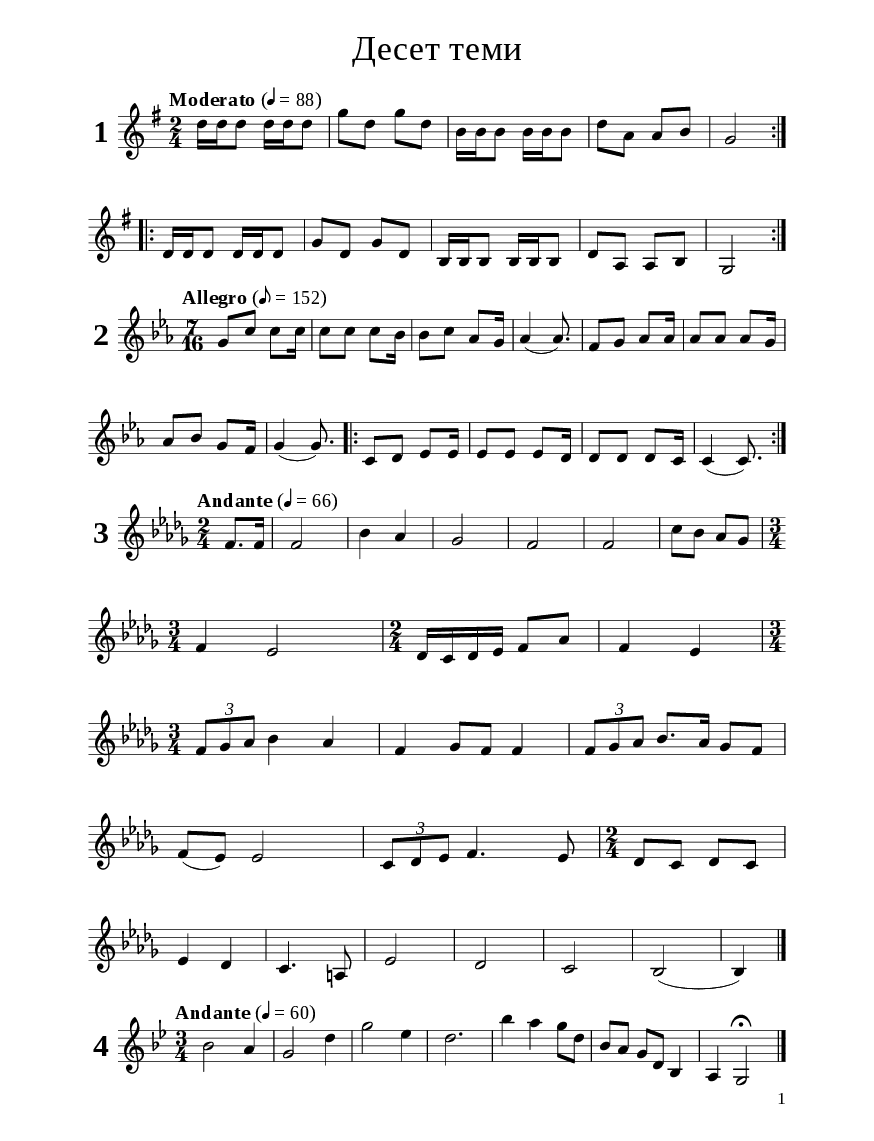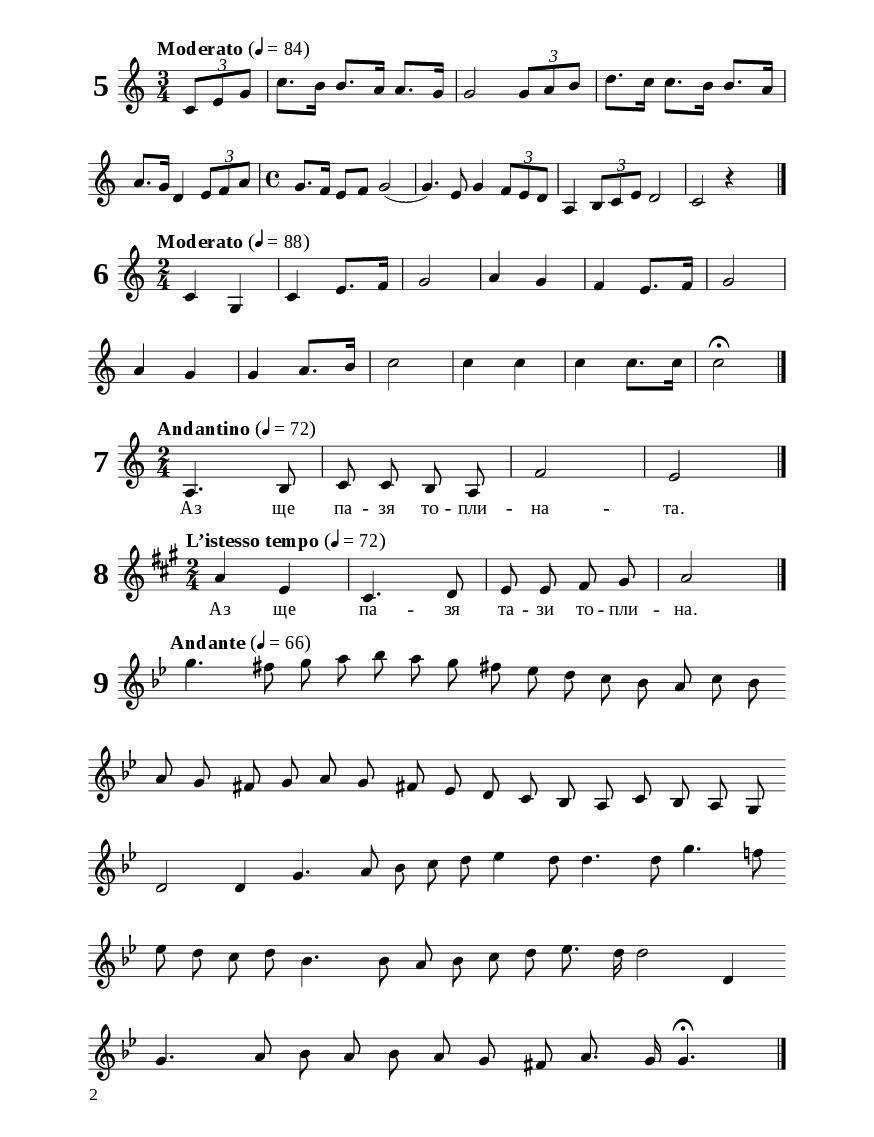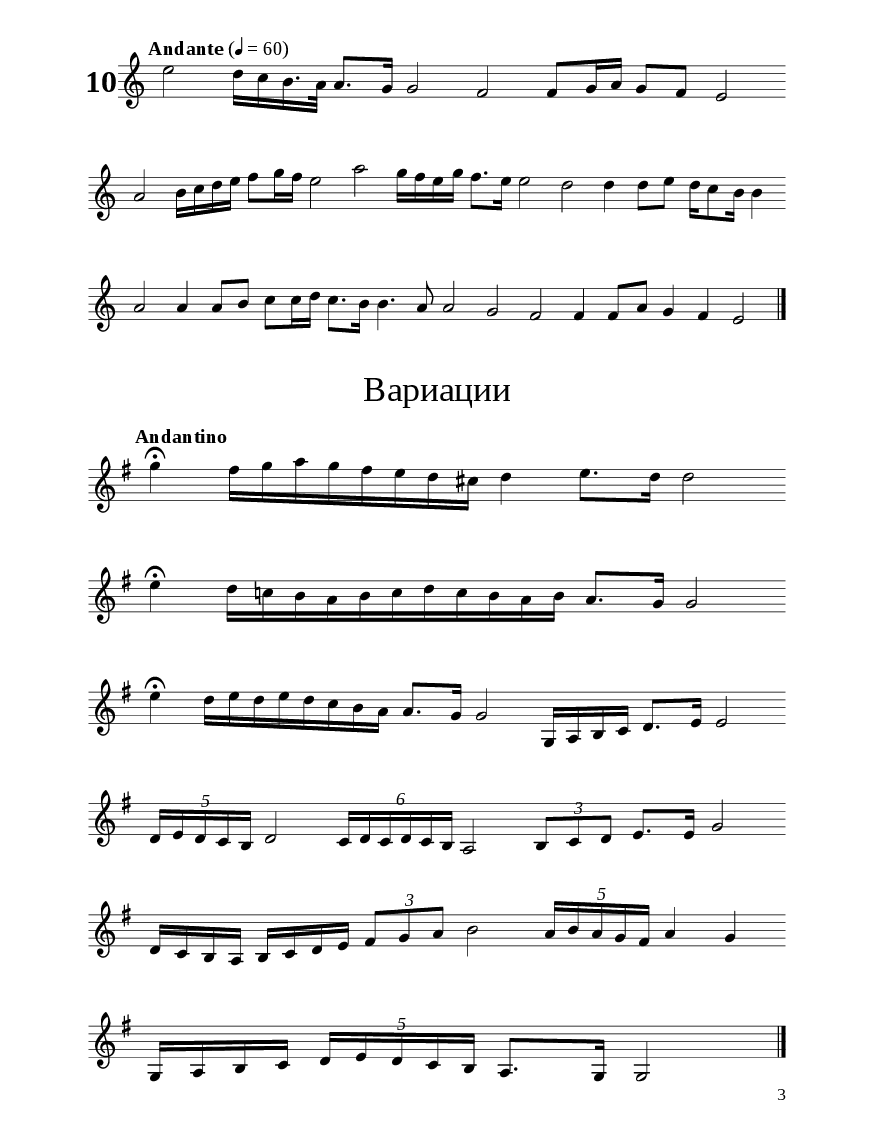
\version "2.24.3"

% include paper part and global functions
\include "include/globals.ily"
\bookpart {
  \label #'ref182
  \tocItem \markup "Десет теми"
  \paper {
    print-all-headers = ##t
    print-page-number = ##t
    print-first-page-number = ##t

    % put page numbers on the bottom
    oddHeaderMarkup = \markup ""
    evenHeaderMarkup = \markup ""
    oddFooterMarkup = \markup
    \fill-line {
      ""
      \if \should-print-page-number \fromproperty #'page:page-number-string
    }
    evenFooterMarkup = \markup
    \fill-line {
      \if \should-print-page-number \fromproperty #'page:page-number-string
      ""
    }

    left-margin = 1.5\cm
    right-margin = 1.5\cm
    top-margin = 1.6\cm
    bottom-margin = 1.2\cm
    ragged-bottom = ##t % do not spread the staves to fill the whole vertical space

    % change distance between staves
    system-system-spacing =
    #'((basic-distance . 16)
       (minimum-distance . 6)
       (padding . 1)
       (stretchability . 10))

    score-markup-spacing =
    #'((basic-distance . 6)
       (minimum-distance . 6)
       (padding . 1)
       (stretchability . 6))
  }

  \header {
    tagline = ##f
  }
%%%%

  \score {
    %1
        \version "2.24.3"
    \layout {
      indent = 0.5\cm % first line indentation
      ragged-last = ##f % do spread last line to fill the whole space
      \override Staff.BarLine.thick-thickness = #4 %make the end and repeat bars tiner 
      \context {
        \Score
        \omit BarNumber %remove bar numbers
         \override MetronomeMark.font-size = #1.5
         \override TupletNumber.font-size = #0.4 % increase the triol number

        
      } % context

      \context {
        % change staff size
        \Staff
        \override StaffSymbol.thickness = #0.5
        \override BarLine.hair-thickness = #1

        %\override StaffSymbol.ledger-line-thickness = #'(0 . 0)
      }
    } % layout


    \new Voice \absolute {
      \clef treble
      \key g \major
      \time 2/4
      \tempoFunc "Moderato" 4 "88"
      \autoBeamOff
      \set Staff.instrumentName = \markup \bold \fontsize #+5 {"1"}


      d''16 [  d''16  d''8 ]  d''16
      [  d''16  d''8 ] | % 2
      g''8 [  d''8 ]  g''8 [  d''8
      ] | % 3
      b'16 [  b'16  b'8 ]  b'16 [
      b'16  b'8 ] | % 4
      d''8 [  a'8 ]  a'8 [  b'8 ] | % 5
      g'2
      \bar ":|.|:"
      \break

      | % 6
      d'16 [  d'16  d'8 ]  d'16 [
      d'16  d'8 ] | % 7
      g'8 [  d'8 ]  g'8 [  d'8 ] | % 8
      b16 [  b16  b8 ]  b16 [  b16
      b8 ] | % 9
      d'8 [  a8 ]  a8 [  b8 ] |
      g2
      \bar ":|."
      | % 11
    }

    %    \addlyrics {}

    \header {
      title = \titleFunc #'ref_desc_15 "Десет теми" "Deset temi  –  Zehn Themen"
    }

    \midi{}

  } % score



  \score {
    %2
        \version "2.24.3"
    \layout {
      indent = 0.5\cm % first line indentation
      ragged-last = ##f % do spread last line to fill the whole space
      \override Staff.BarLine.thick-thickness = #4 %make the end and repeat bars tiner 
      \context {
        \Score
        \omit BarNumber %remove bar numbers
         \override MetronomeMark.font-size = #1.5
         \override TupletNumber.font-size = #0.4 % increase the triol number

        
      } % context

      \context {
        % change staff size
        \Staff
        \override StaffSymbol.thickness = #0.5
        \override BarLine.hair-thickness = #1

        %\override StaffSymbol.ledger-line-thickness = #'(0 . 0)
      }
    } % layout


    \new Voice \absolute {
      \clef treble
      \key c \minor
      \time 7/16

      \tempoFunc "Allegro" 8 "152"
      \autoBeamOff
      \set Staff.instrumentName = \markup \bold \fontsize #+5 {"2"}

      g'8 [  c''8 ]  c''8 [  c''16 ] | % 12
      c''8 [  c''8 ]  c''8 [  bes'16
      ] | % 13
      bes'8 [  c''8 ]  as'8 [  g'16 ] | % 14
      as'4 (  as'8. ) | % 15
      f'8 [  g'8 ]  as'8 [  as'16 ] | % 16
      as'8 [  as'8 ]  as'8 [  g'16 ] \break | % 17
      as'8 [  bes'8 ]  g'8 [  f'16 ] | % 18
      g'4 (  g'8. ) \bar ".|:"
      | % 19
      c'8 [  d'8 ]  es'8 [  es'16 ] |

      es'8 [  es'8 ]  es'8 [  d'16 ] | % 21
      d'8 [  d'8 ]  d'8 [  c'16 ] | % 22
      c'4 (  c'8. ) |
      \bar ":|."
    }

    %    \addlyrics {}

    \midi{}

  } % score




  \score {
    %3
        \version "2.24.3"
    \layout {
      indent = 0.5\cm % first line indentation
      ragged-last = ##f % do spread last line to fill the whole space
      \override Staff.BarLine.thick-thickness = #4 %make the end and repeat bars tiner 
      \context {
        \Score
        \omit BarNumber %remove bar numbers
         \override MetronomeMark.font-size = #1.5
         \override TupletNumber.font-size = #0.4 % increase the triol number

        
      } % context

      \context {
        % change staff size
        \Staff
        \override StaffSymbol.thickness = #0.5
        \override BarLine.hair-thickness = #1

        %\override StaffSymbol.ledger-line-thickness = #'(0 . 0)
      }
    } % layout


    \new Voice \absolute {
      \clef treble
      \key bes \minor
      \time 2/4
      \tempoFunc "Andante" 4 "66"
      \partial 4
      \set Staff.instrumentName = \markup \bold \fontsize #+5 {"3"}

      f'8. f'16 | % 2
      f'2 | % 3
      bes'4  as'4 | % 4
      ges'2 | % 5
      f'2 | % 6
      f'2  | % 7
      c''8  bes'8  as'8  ges'8 \break  | % 8
      \time 3/4  | % 8
      f'4  es'2 | % 9
      \time 2/4  | % 9

      des'16
      c'16 des'16  es'16
      f'8  as'8 |
      f'4 es'4 \break | % 11
      \time 3/4  | % 11
      \times 2/3  {
        f'8 ges'8
        as'8
      }
      bes'4  as'4 | % 12
      f'4  ges'8  [  f'8  ]  f'4 | % 13
      \times 2/3  {
        f'8  ges'8
        as'8
      }
      bes'8.  as'16  ges'8  f'8 \break | % 14
      f'8 ( [  es'8 ) ]  es'2
      | % 15

      \times 2/3  {
        c'8  des'8  es'8
      }
      f'4.  es'8 | % 16
      \time 2/4  | % 16
      des'8  c'8
      des'8  c'8 \break | % 17
      es'4  des'4 | % 18
      c'4.  a8 | % 19
      es'2 |
      des'2 | % 21
      c'2 | % 22
      bes2 ( | bes4 )\bar "|."
    }

    %    \addlyrics {}

    \midi{}

  } % score




  \score {
    %3
        \version "2.24.3"
    \layout {
      indent = 0.5\cm % first line indentation
      ragged-last = ##f % do spread last line to fill the whole space
      \override Staff.BarLine.thick-thickness = #4 %make the end and repeat bars tiner 
      \context {
        \Score
        \omit BarNumber %remove bar numbers
         \override MetronomeMark.font-size = #1.5
         \override TupletNumber.font-size = #0.4 % increase the triol number

        
      } % context

      \context {
        % change staff size
        \Staff
        \override StaffSymbol.thickness = #0.5
        \override BarLine.hair-thickness = #1

        %\override StaffSymbol.ledger-line-thickness = #'(0 . 0)
      }
    } % layout


    \new Voice \absolute {
      \clef treble
      \key g \minor
      \time 3/4
      \tempoFunc "Andante" 4 "60"
      \autoBeamOff
      \set Staff.instrumentName = \markup \bold \fontsize #+5 {"4"}

      bes'2  a'4 | % 24
      g'2  d''4 | % 25
      g''2  es''4 | % 26
      d''2. | % 27
      bes''4  a''4  g''8 [  d''8 ] | % 28
      bes'8 [  a'8 ]  g'8 [  d'8 ]
      bes4 | % 29
      a4  g2 ^\fermata \bar "|."
      |
    }

    \midi{}

  } % score



  \score {
    %4
        \version "2.24.3"
    \layout {
      indent = 0.5\cm % first line indentation
      ragged-last = ##f % do spread last line to fill the whole space
      \override Staff.BarLine.thick-thickness = #4 %make the end and repeat bars tiner 
      \context {
        \Score
        \omit BarNumber %remove bar numbers
         \override MetronomeMark.font-size = #1.5
         \override TupletNumber.font-size = #0.4 % increase the triol number

        
      } % context

      \context {
        % change staff size
        \Staff
        \override StaffSymbol.thickness = #0.5
        \override BarLine.hair-thickness = #1

        %\override StaffSymbol.ledger-line-thickness = #'(0 . 0)
      }
    } % layout


    \new Voice \absolute {
      \set Staff.instrumentName = \markup \bold \fontsize #+5 {"5"}
      \key c \major
      \time 3/4
      \tempoFunc "Moderato" 4 "84"
      \once \omit TupletBracket
      \partial 4
      \times 2/3  {
        c'8 [  e'8  g'8 ]
      } | % 31
      c''8. [  b'16 ]  b'8. [  a'16 ]
      a'8. [  g'16 ] | % 32
      g'2 \once \omit TupletBracket
      \times 2/3  {
        g'8 [  a'8  b'8 ]
      }
      | % 33
      d''8. [  c''16 ]  c''8. [  b'16
      ]  b'8. [  a'16 ] \break | % 34
      a'8. [  g'16 ]  d'4 \once \omit TupletBracket
      \times 2/3  {
        e'8 [  f'8  a'8 ]
      }
      | % 35
      \time 4/4  | % 35
      g'8. [  f'16 ]  e'8 [  f'8 ]  g'2
      ( | % 36
      g'4. )  e'8  g'4 \once \omit TupletBracket
      \times 2/3  {
        f'8 [  e'8  d'8 ]
      }
      | % 37
      a4 \once \omit TupletBracket
      \times 2/3  {
        b8 [  c'8  e'8 ]
      }
      d'2 | % 38
      c'2 r4 s4 \bar "|."
      | % 39
    }

    %    \addlyrics {}

    \midi{}

  } % score



  \score {
    %5
        \version "2.24.3"
    \layout {
      indent = 0.5\cm % first line indentation
      ragged-last = ##f % do spread last line to fill the whole space
      \override Staff.BarLine.thick-thickness = #4 %make the end and repeat bars tiner 
      \context {
        \Score
        \omit BarNumber %remove bar numbers
         \override MetronomeMark.font-size = #1.5
         \override TupletNumber.font-size = #0.4 % increase the triol number

        
      } % context

      \context {
        % change staff size
        \Staff
        \override StaffSymbol.thickness = #0.5
        \override BarLine.hair-thickness = #1

        %\override StaffSymbol.ledger-line-thickness = #'(0 . 0)
      }
    } % layout


    \new Voice \absolute {
      \set Staff.instrumentName = \markup \bold \fontsize #+5 {"6"}
      \key c \major
      \time 2/4
      \tempoFunc "Moderato" 4 "88"
      \autoBeamOff
      c'4  g4 |
      c'4  e'8. [  f'16 ] | % 41
      g'2 | % 42
      a'4  g'4 | % 43
      f'4  e'8. [  f'16 ] | % 44
      g'2 \break | % 45
      a'4  g'4 | % 46
      g'4  a'8. [  b'16 ] | % 47
      c''2 | % 48
      c''4  c''4 | % 49
      c''4  c''8. [  c''16 ] |
      c''2\fermata \bar "|."

    }

    %    \addlyrics {}

    \midi{}

  } % score



  \score {
    %6
        \version "2.24.3"
    \layout {
      indent = 0.5\cm % first line indentation
      ragged-last = ##f % do spread last line to fill the whole space
      \override Staff.BarLine.thick-thickness = #4 %make the end and repeat bars tiner 
      \context {
        \Score
        \omit BarNumber %remove bar numbers
         \override MetronomeMark.font-size = #1.5
         \override TupletNumber.font-size = #0.4 % increase the triol number

        
      } % context

      \context {
        % change staff size
        \Staff
        \override StaffSymbol.thickness = #0.5
        \override BarLine.hair-thickness = #1

        %\override StaffSymbol.ledger-line-thickness = #'(0 . 0)
      }
    } % layout


    \new Voice \absolute {
      \set Staff.instrumentName = \markup \bold \fontsize #+5 {"7"}
      \key a \minor
      \time 2/4
      \tempoFunc "Andantino" 4 "72"
      \autoBeamOff
      a4. b8|
      c'8  c'8  b8  a8
      f'2 | % 54
      e'2 \bar "|."
      \break | % 55
    }

    \addlyrics {
      Аз ще па -- зя то -- пли -- на -- та.
    }

    \midi{}

  } % score


  \score {
    %7
        \version "2.24.3"
    \layout {
      indent = 0.5\cm % first line indentation
      ragged-last = ##f % do spread last line to fill the whole space
      \override Staff.BarLine.thick-thickness = #4 %make the end and repeat bars tiner 
      \context {
        \Score
        \omit BarNumber %remove bar numbers
         \override MetronomeMark.font-size = #1.5
         \override TupletNumber.font-size = #0.4 % increase the triol number

        
      } % context

      \context {
        % change staff size
        \Staff
        \override StaffSymbol.thickness = #0.5
        \override BarLine.hair-thickness = #1

        %\override StaffSymbol.ledger-line-thickness = #'(0 . 0)
      }
    } % layout


    \new Voice \absolute {
      \set Staff.instrumentName = \markup \bold \fontsize #+5 {"8"}
      \key a \major
      \time 2/4
      \tempoFunc "L’istesso tempo" 4 "72"
      \autoBeamOff
      a'4  e'4 | % 56
      cis'4.  d'8
      e'8   e'8   fis'8  gis'8 | % 58
      a'2 \bar "|."
      \break | % 59
    }

    \addlyrics {
      Аз ще па -- зя та -- зи то -- пли -- на.
    }

    \midi{}

  } % score



  \score {
    %8
        \version "2.24.3"
    \layout {
      indent = 0.5\cm % first line indentation
      ragged-last = ##f % do spread last line to fill the whole space
      \override Staff.BarLine.thick-thickness = #4 %make the end and repeat bars tiner 
      \context {
        \Score
        \omit BarNumber %remove bar numbers
         \override MetronomeMark.font-size = #1.5
         \override TupletNumber.font-size = #0.4 % increase the triol number

        
      } % context

      \context {
        % change staff size
        \Staff
        \override StaffSymbol.thickness = #0.5
        \override BarLine.hair-thickness = #1

        %\override StaffSymbol.ledger-line-thickness = #'(0 . 0)
      }
    } % layout


    \new Voice \absolute {
      \set Staff.instrumentName = \markup \bold \fontsize #+5 {"9"}
      \key g \minor
      \omit Score.TimeSignature
      \cadenzaOn % allows custom bar lines
      \tempoFunc "Andante" 4 "66"

      g''4.fis''8 g''
      a'' bes'' a'' g''
      fis''! es'' d'' c''
      bes' a' c'' bes'  \break
      a' g' fis' g'
      a' g' fis'! es'
      d' c' bes a
      c' bes a g  \break
      d'2 d'4  g'4. a'8
      bes'8 c''8 d''8 es''4
      d''8 d''4. d''8
      g''4. f''8 \break
      es''8 d''8  c''8 d''8 bes'4.bes'8
      a'8 bes'8 c''8 d''8
      es''8. d''16 d''2 d'4 \break
      g'4.  a'8  bes'  a'
      bes' a'  g' fis'!
      a'8. g'16
      g'4.\fermata
      \bar "|." \break % 75
    }
    \midi{}
  } % score

  \pageBreak

  \score {
    %9
        \version "2.24.3"
    \layout {
      indent = 0.5\cm % first line indentation
      ragged-last = ##f % do spread last line to fill the whole space
      \override Staff.BarLine.thick-thickness = #4 %make the end and repeat bars tiner 
      \context {
        \Score
        \omit BarNumber %remove bar numbers
         \override MetronomeMark.font-size = #1.5
         \override TupletNumber.font-size = #0.4 % increase the triol number

        
      } % context

      \context {
        % change staff size
        \Staff
        \override StaffSymbol.thickness = #0.5
        \override BarLine.hair-thickness = #1

        %\override StaffSymbol.ledger-line-thickness = #'(0 . 0)
      }
    } % layout


    \new Voice \absolute {
      \set Staff.instrumentName = \markup \bold \fontsize #+5 {"10"}
      \key a \minor
      \omit Score.TimeSignature
      \cadenzaOn % allows custom bar lines
      \tempoFunc "Andante" 4 "60"
      e''2d''16 [c''16b'16.
      a'32 ]
      a'8. [ g'16 ] g'2
      f'2  f'8 [  g'16  a'16 ] % 78
      g'8 [  f'8 ]  e'2 \break  % 79
      a'2b'16 [c''16d''16
      e''16 ]
      f''8 [g''16f''16 ]e''2
      a''2g''16 [f''16e''16
      g''16 ]  % 82
      f''8. [e''16 ] e''2
      d''2d''4  % 84
      d''8 [e''8 ]d''16 [c''8
      b'16 ] b'4 \break
      a'2  a'4  % 86
      a'8 [  b'8 ]c''8 [c''16
      d''16 ]c''8. [b'16 ]  % 87
      b'4. a'8  a'2 g'2  % 89
      f'2  f'4
      f'8 [ a'8 ]  g'4  f'4  % 91
      e'2 \bar "|."
    }
    \midi{}
  } % score

  \markup \empty-two
  \label #'ref183
  \tocItem \markup "Вариации"
  \score {
    \include "include/score-layout.ily"
    \new Voice \absolute {
      \clef treble
      \key g \major
      \omit Score.TimeSignature
      \cadenzaOn % allows custom bar lines
      \tempo "Andantino"
      g''4 \fermata fis''16 [g''16 a''16 g''16  fis''16 e''16 d''16cis''16 ]
      d''4e''8. [d''16 ] d''2 \break
      e''4 \fermata d''16 [c''16 b'16 a'16 b'16 c''16 d''16 c''16
      b'16  a'16  b'16 ]

      a'8. [  g'16 ]  g'2 \break % 96
      e''4 \fermata d''16 [e''16 d''16
      e''16 d''16 c''16 b'16
      a'16 ]  % 97
      a'8. [  g'16 ]  g'2 % 98
      g16 [  a16  b16  c'16 ]  d'8. [
      e'16 ]  e'2  \break
      \once \omit TupletBracket
      \times 4/5  {
        d'16 [  e'16  d'16  c'16  b16
        ]
      }
      d'2
      \once \omit TupletBracket
      \times 4/6  {
        c'16 [  d'16  c'16  d'16  c'16
        b16 ]
      }
      a2 % 101
      \once \omit TupletBracket
      \times 2/3  {
        b8 [  c'8  d'8 ]
      }
      e'8. [  e'16 ]  g'2 \break
      d'16 [  c'16  b16  a16 ]  b16 [
      c'16  d'16  e'16 ] \once \omit TupletBracket
      \times 2/3  {
        fis'8 [  g'8  a'8 ]
      }
      b'2 \once \omit TupletBracket
      \times 4/5  {
        a'16 [  b'16  a'16  g'16
        fis'16 ]
      }
      a'4  g'4 \break
      g16 [  a16  b16  c'16 ] \once \omit
      TupletBracket
      \times 4/5  {
        d'16 [  e'16  d'16  c'16  b16
        ]
      }
      a8. [ g16]  % 105
      g2 \bar "|."
    }

    \addlyrics {}

    \header {
      title = \titleFunc #'ref_desc_15 "Вариации" "Zaglavie"
    }

    \midi{}

  } % score


} % bookpart

% Più mosso
%
